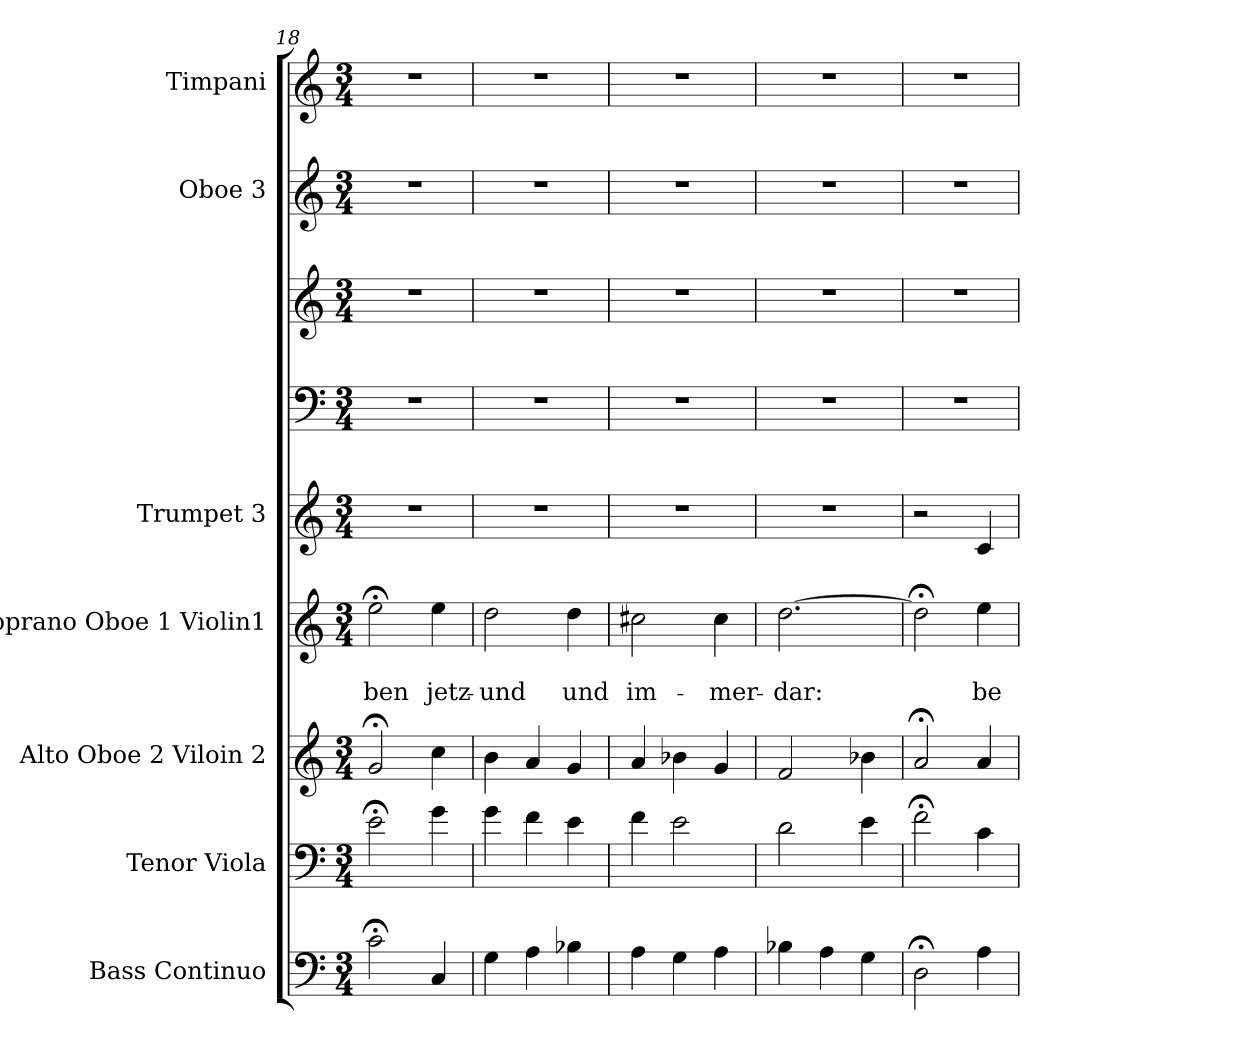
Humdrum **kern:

**kern	**kern	**kern	**kern	**text	**text	**kern	**kern	**kern	**kern	**kern
*part7	*part6	*part5	*part4	*part4	*part4	*part3	*part3	*part3	*part2	*part1
*staff9	*staff8	*staff7	*staff6	*staff6	*staff6	*staff5	*staff4	*staff3	*staff2	*staff1
*I"Bass Continuo	*I"Tenor Viola	*I"Alto Oboe 2 Viloin 2	*I"Soprano Oboe 1 Violin1	*	*	*I"Trumpet 3	*	*	*I"Oboe 3	*I"Timpani
*I'B Cont	*I'T Vla	*I'A Ob2 Vn2	*I'S Ob1 Vn1	*	*	*I'Tr 3	*	*	*I'Ob 3	*
*clefF4	*clefF4	*clefG2	*clefG2	*	*	*clefG2	*clefF4	*clefG2	*clefG2	*clefG2
*k[]	*k[]	*k[]	*k[]	*	*	*k[]	*k[]	*k[]	*k[]	*k[]
*	*	*	*	*	*	*	*	*	*	*C:
*M3/4	*M3/4	*M3/4	*M3/4	*	*	*M3/4	*M3/4	*M3/4	*M3/4	*M3/4
=18	=18	=18	=18	=18	=18	=18	=18	=18	=18	=18
2c;<\	2e;<\	2g;</	2ee;<\	.	-ben	2.r	2.r	2.r	2.r	2.r
4C/	4g\	4cc\	4ee\	.	jetz-	.	.	.	.	.
=19	=19	=19	=19	=19	=19	=19	=19	=19	=19	=19
4G\	4g\	4b\	2dd\	.	-und	2.r	2.r	2.r	2.r	2.r
4A\	4f\	4a/	.	.	.	.	.	.	.	.
4B-X\	4e\	4g/	4dd\	.	und	.	.	.	.	.
=20	=20	=20	=20	=20	=20	=20	=20	=20	=20	=20
4A\	4f\	4a/	2cc#X\	.	im-	2.r	2.r	2.r	2.r	2.r
4G\	2e\	4b-X\	.	.	.	.	.	.	.	.
4A\	.	4g/	4cc#\	.	-mer-	.	.	.	.	.
=21	=21	=21	=21	=21	=21	=21	=21	=21	=21	=21
4B-X\	2d\	2f/	[2.dd\	.	-dar:	2.r	2.r	2.r	2.r	2.r
4A\	.	.	.	.	.	.	.	.	.	.
4G\	4e\	4b-X\	.	.	.	.	.	.	.	.
=22	=22	=22	=22	=22	=22	=22	=22	=22	=22	=22
2D;<\	2f;<\	2a;</	2dd;<\]	.	.	2r	2.r	2.r	2.r	2.r
4A\	4c\	4a/	4ee\	.	be-	4c/	.	.	.	.
=	=	=	=	=	=	=	=	=	=	=
*-	*-	*-	*-	*-	*-	*-	*-	*-	*-	*-
